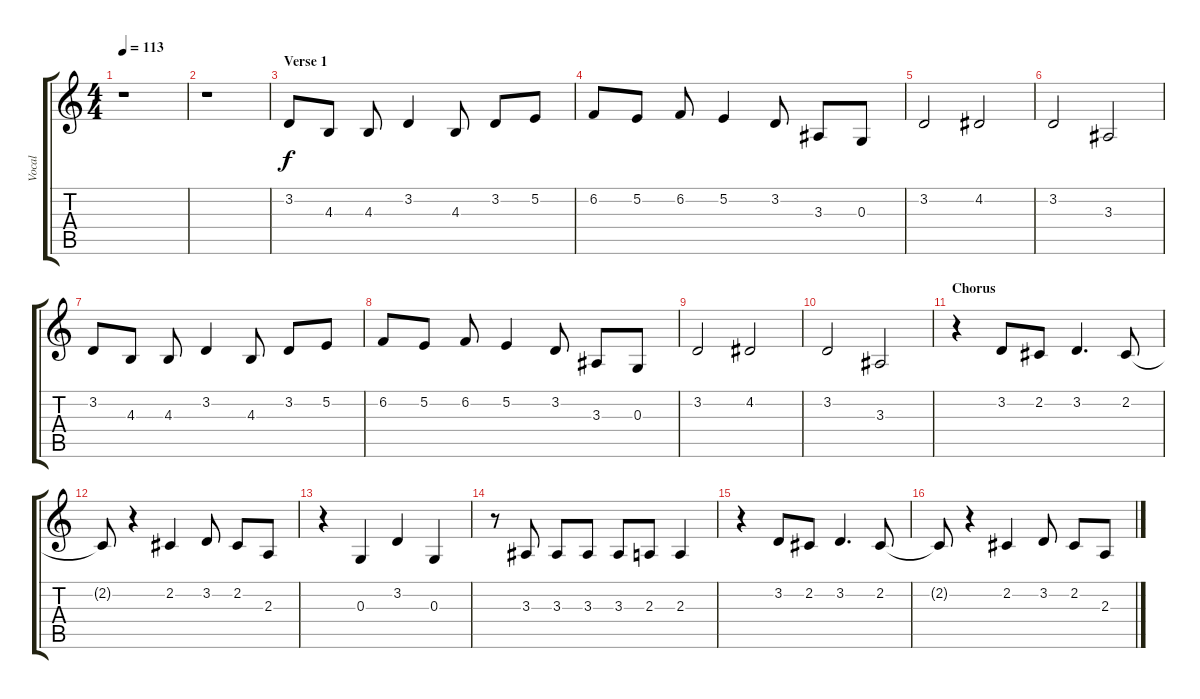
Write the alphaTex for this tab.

\track ("Vocal" "Vocal") {instrument lead6voice}
\staff {score tabs}
\tuning (E4 B3 G3 D3 A2 E2) {hide}
\ts (4 4)
\tempo 113
\clef g2
\ks c
r.1{dy f} |
r.1 |
\section ("" "Verse 1")
3.2.8 4.3.8 4.3.8 3.2.4 4.3.8 3.2.8 5.2.8 |
6.2.8 5.2.8 6.2.8 5.2.4 3.2.8 3.3.8 0.3.8 |
3.2.2 4.2.2 |
3.2.2 3.3.2 |
3.2.8 4.3.8 4.3.8 3.2.4 4.3.8 3.2.8 5.2.8 |
6.2.8 5.2.8 6.2.8 5.2.4 3.2.8 3.3.8 0.3.8 |
3.2.2 4.2.2 |
3.2.2 3.3.2 |
\section ("" "Chorus")
r.4 3.2.8 2.2.8 3.2.4{d} 2.2.8 |
2.2{t}.8 r.4 2.2.4 3.2.8 2.2.8 2.3.8 |
r.4 0.3.4 3.2.4 0.3.4 |
r.8 3.3.8 3.3.8 3.3.8 3.3.8 2.3.8 2.3.4 |
r.4 3.2.8 2.2.8 3.2.4{d} 2.2.8 |
2.2{t}.8 r.4 2.2.4 3.2.8 2.2.8 2.3.8
